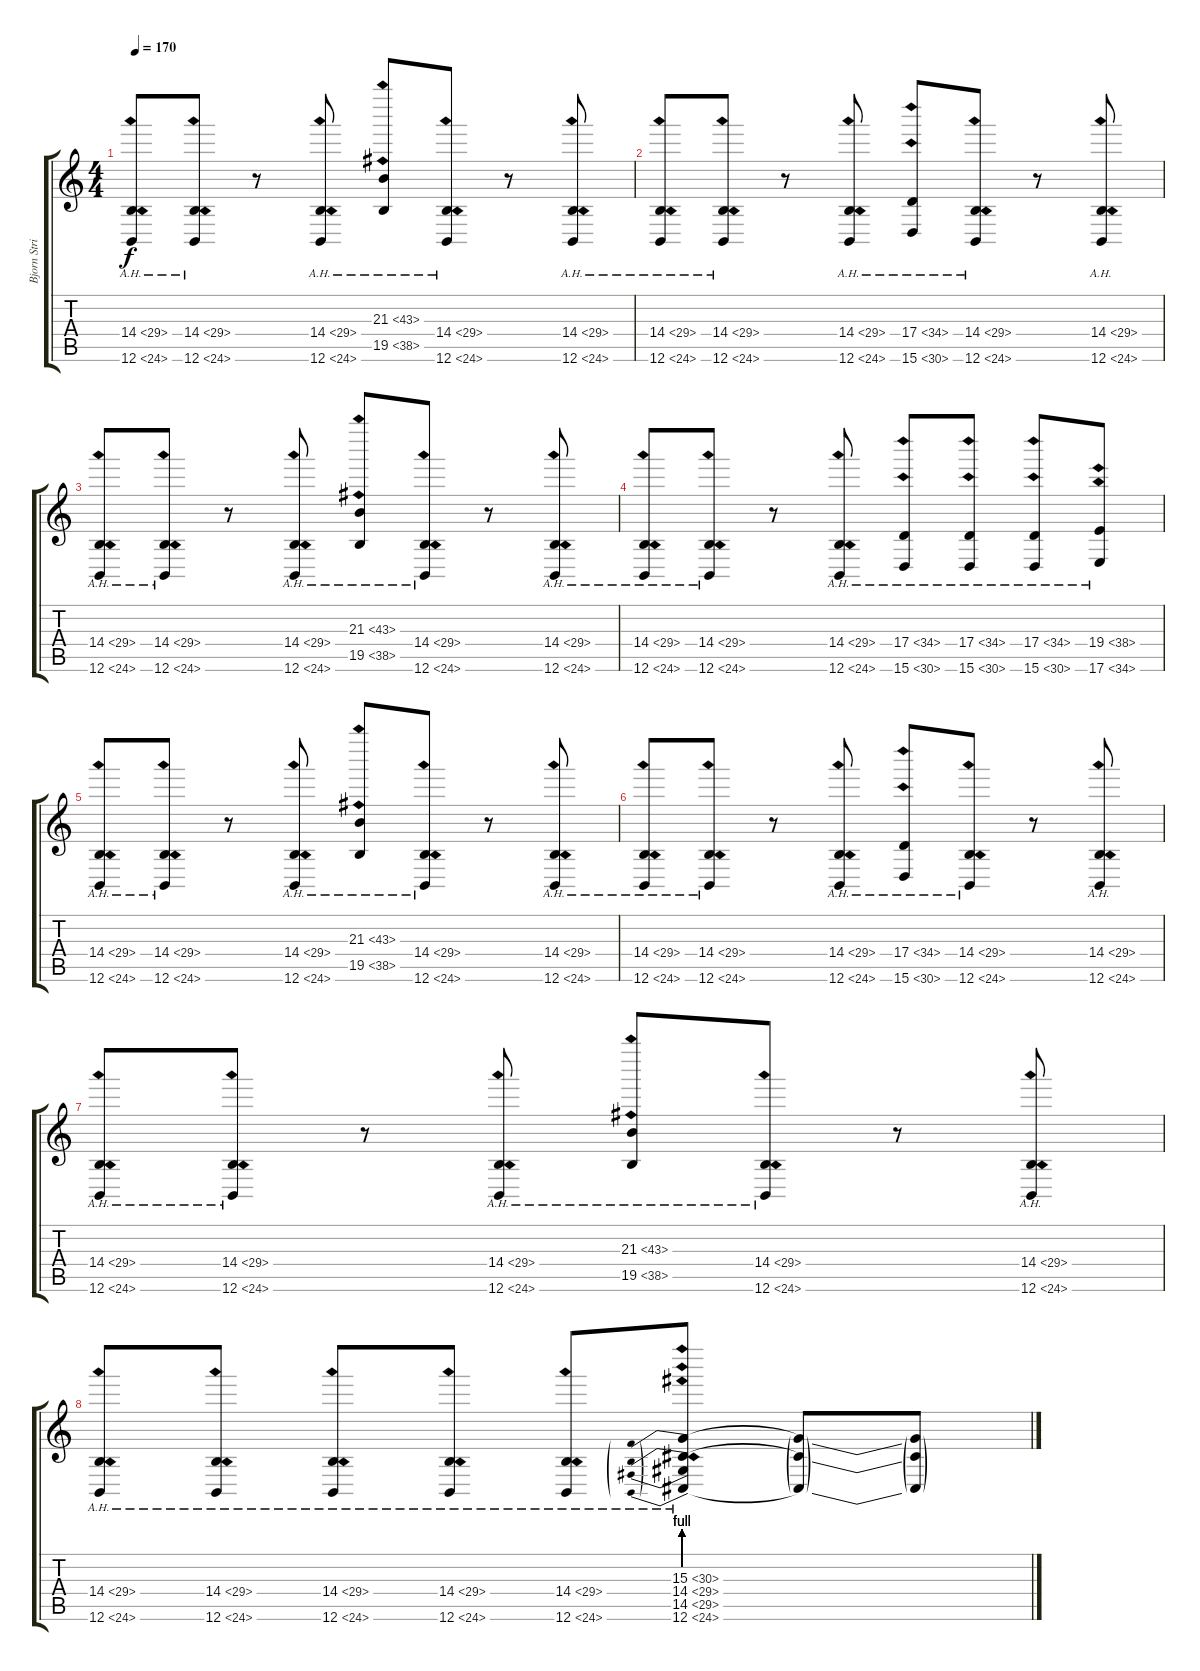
\track ("Bjorn Strid" "Bjorn Stri") {instrument lead2sawtooth}
\staff {score tabs}
\tuning (B3 Gb3 D3 A2 E2 B1) {hide}
\ts (4 4)
\tempo 170
\clef g2
\ks c
(14.4{ah 15} 12.6{ah 12}).8{dy f volume 9 instrument gunshot} (14.4{ah 15} 12.6{ah 12}).8 r.8 (14.4{ah 15} 12.6{ah 12}).8 (21.3{ah 22} 19.5{ah 19}).8 (14.4{ah 15} 12.6{ah 12}).8 r.8 (14.4{ah 15} 12.6{ah 12}).8 |
(14.4{ah 15} 12.6{ah 12}).8 (14.4{ah 15} 12.6{ah 12}).8 r.8 (14.4{ah 15} 12.6{ah 12}).8 (17.4{ah 17} 15.6{ah 15}).8 (14.4{ah 15} 12.6{ah 12}).8 r.8 (14.4{ah 15} 12.6{ah 12}).8 |
(14.4{ah 15} 12.6{ah 12}).8 (14.4{ah 15} 12.6{ah 12}).8 r.8 (14.4{ah 15} 12.6{ah 12}).8 (21.3{ah 22} 19.5{ah 19}).8 (14.4{ah 15} 12.6{ah 12}).8 r.8 (14.4{ah 15} 12.6{ah 12}).8 |
(14.4{ah 15} 12.6{ah 12}).8 (14.4{ah 15} 12.6{ah 12}).8 r.8 (14.4{ah 15} 12.6{ah 12}).8 (17.4{ah 17} 15.6{ah 15}).8 (17.4{ah 17} 15.6{ah 15}).8 (17.4{ah 17} 15.6{ah 15}).8 (19.4{ah 19} 17.6{ah 17}).8 |
(14.4{ah 15} 12.6{ah 12}).8 (14.4{ah 15} 12.6{ah 12}).8 r.8 (14.4{ah 15} 12.6{ah 12}).8 (21.3{ah 22} 19.5{ah 19}).8 (14.4{ah 15} 12.6{ah 12}).8 r.8 (14.4{ah 15} 12.6{ah 12}).8 |
(14.4{ah 15} 12.6{ah 12}).8 (14.4{ah 15} 12.6{ah 12}).8 r.8 (14.4{ah 15} 12.6{ah 12}).8 (17.4{ah 17} 15.6{ah 15}).8 (14.4{ah 15} 12.6{ah 12}).8 r.8 (14.4{ah 15} 12.6{ah 12}).8 |
(14.4{ah 15} 12.6{ah 12}).8 (14.4{ah 15} 12.6{ah 12}).8 r.8 (14.4{ah 15} 12.6{ah 12}).8 (21.3{ah 22} 19.5{ah 19}).8 (14.4{ah 15} 12.6{ah 12}).8 r.8 (14.4{ah 15} 12.6{ah 12}).8 |
(14.4{ah 15} 12.6{ah 12}).8 (14.4{ah 15} 12.6{ah 12}).8 (14.4{ah 15} 12.6{ah 12}).8 (14.4{ah 15} 12.6{ah 12}).8 (14.4{ah 15} 12.6{ah 12}).8 (15.3{be (prebend 0 4 60 4) ah 15} 14.4{be (prebend 0 4 60 4) ah 15} 14.5{be (prebend 0 4 60 4) ah 15} 12.6{be (prebend 0 4 60 4) ah 12}).8 (15.3{t} 14.4{t} 12.6{t}).8 (15.3{t} 14.4{t} 12.6{t}).8
